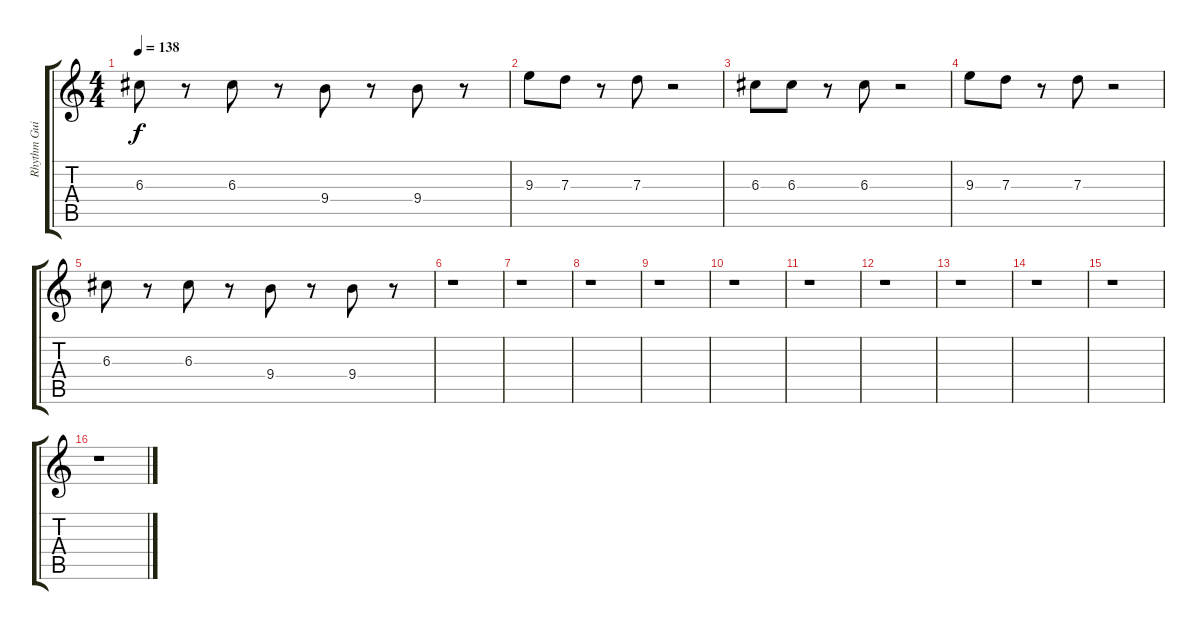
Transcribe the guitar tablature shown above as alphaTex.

\track ("Rhythm Guitar" "Rhythm Gui") {instrument electricguitarjazz}
\staff {score tabs}
\tuning (E4 B3 G3 D3 A2 E2) {hide}
\ts (4 4)
\tempo 138
\clef g2
\ks c
6.3.8{dy f} r.8 6.3.8 r.8 9.4.8 r.8 9.4.8 r.8 |
9.3.8 7.3.8 r.8 7.3.8 r.2 |
6.3.8 6.3.8 r.8 6.3.8 r.2 |
9.3.8 7.3.8 r.8 7.3.8 r.2 |
6.3.8 r.8 6.3.8 r.8 9.4.8 r.8 9.4.8 r.8 |
r.1 |
r.1 |
r.1 |
r.1 |
r.1 |
r.1 |
r.1 |
r.1 |
r.1 |
r.1 |
r.1
